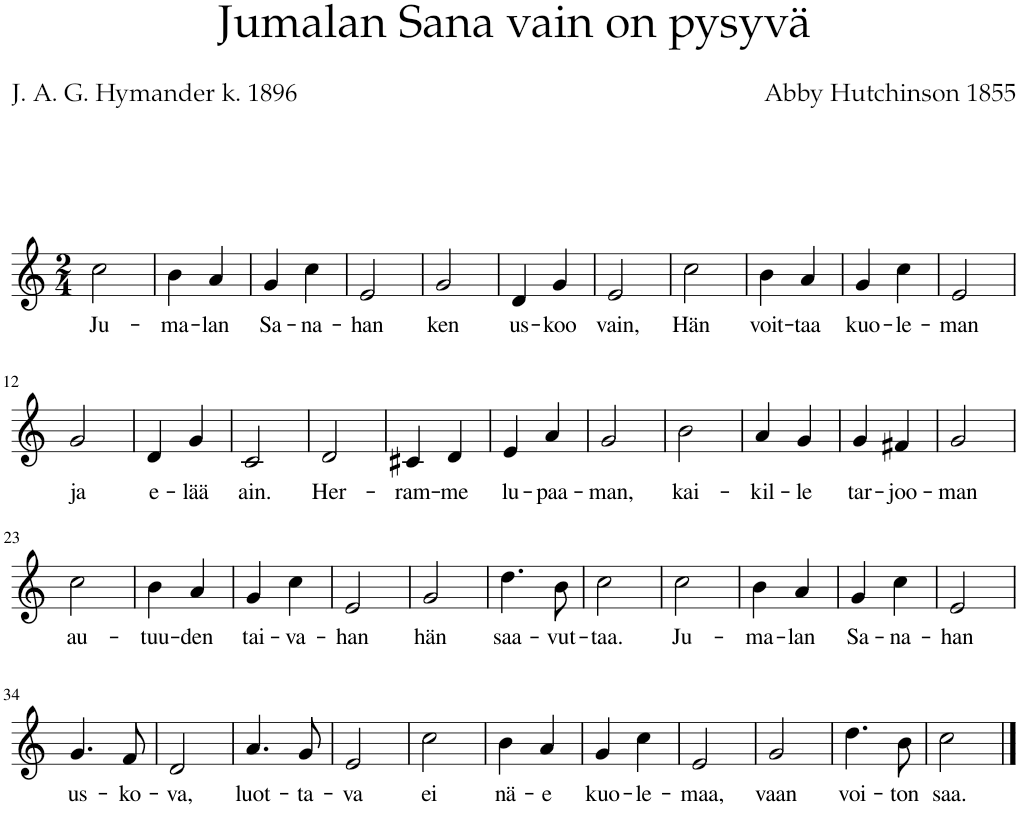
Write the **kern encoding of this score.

**kern	**text
*part1	*part1
*staff1	*staff1
*I"Staff	*
*clefG2	*
*k[]	*
*M2/4	*
=1	=1
!	!LO:LY:b
2cc\	Ju-
=2	=2
!	!LO:LY:b
4b\	-ma-
!	!LO:LY:b
4a/	-lan
=3	=3
!	!LO:LY:b
4g/	Sa-
!	!LO:LY:b
4cc\	-na-
=4	=4
!	!LO:LY:b
2e/	-han
=5	=5
!	!LO:LY:b
2g/	ken
=6	=6
!	!LO:LY:b
4d/	us-
!	!LO:LY:b
4g/	-koo
=7	=7
!	!LO:LY:b
2e/	vain,
=8	=8
!	!LO:LY:b
2cc\	Hän
=9	=9
!	!LO:LY:b
4b\	voit-
!	!LO:LY:b
4a/	-taa
=10	=10
!	!LO:LY:b
4g/	kuo-
!	!LO:LY:b
4cc\	-le-
=11	=11
!	!LO:LY:b
2e/	-man
!!LO:LB:g=z
=12	=12
!	!LO:LY:b
2g/	ja
=13	=13
!	!LO:LY:b
4d/	e-
!	!LO:LY:b
4g/	-lää
=14	=14
!	!LO:LY:b
2c/	ain.
=15	=15
!	!LO:LY:b
2d/	Her-
=16	=16
!	!LO:LY:b
4c#X/	-ram-
!	!LO:LY:b
4d/	-me
=17	=17
!	!LO:LY:b
4e/	lu-
!	!LO:LY:b
4a/	-paa-
=18	=18
!	!LO:LY:b
2g/	-man,
=19	=19
!	!LO:LY:b
2b\	kai-
=20	=20
!	!LO:LY:b
4a/	-kil-
!	!LO:LY:b
4g/	-le
=21	=21
!	!LO:LY:b
4g/	tar-
!	!LO:LY:b
4f#X/	-joo-
=22	=22
!	!LO:LY:b
2g/	-man
!!LO:LB:g=z
=23	=23
!	!LO:LY:b
2cc\	au-
=24	=24
!	!LO:LY:b
4b\	-tuu-
!	!LO:LY:b
4a/	-den
=25	=25
!	!LO:LY:b
4g/	tai-
!	!LO:LY:b
4cc\	-va-
=26	=26
!	!LO:LY:b
2e/	-han
=27	=27
!	!LO:LY:b
2g/	hän
=28	=28
!	!LO:LY:b
4.dd\	saa-
!	!LO:LY:b
8b\	-vut-
=29	=29
!	!LO:LY:b
2cc\	-taa.
=30	=30
!	!LO:LY:b
2cc\	Ju-
=31	=31
!	!LO:LY:b
4b\	-ma-
!	!LO:LY:b
4a/	-lan
=32	=32
!	!LO:LY:b
4g/	Sa-
!	!LO:LY:b
4cc\	-na-
=33	=33
!	!LO:LY:b
2e/	-han
!!LO:LB:g=z
=34	=34
!	!LO:LY:b
4.g/	us-
!	!LO:LY:b
8f/	-ko-
=35	=35
!	!LO:LY:b
2d/	-va,
=36	=36
!	!LO:LY:b
4.a/	luot-
!	!LO:LY:b
8g/	-ta-
=37	=37
!	!LO:LY:b
2e/	-va
=38	=38
!	!LO:LY:b
2cc\	ei
=39	=39
!	!LO:LY:b
4b\	nä-
!	!LO:LY:b
4a/	-e
=40	=40
!	!LO:LY:b
4g/	kuo-
!	!LO:LY:b
4cc\	-le-
=41	=41
!	!LO:LY:b
2e/	-maa,
=42	=42
!	!LO:LY:b
2g/	vaan
=43	=43
!	!LO:LY:b
4.dd\	voi-
!	!LO:LY:b
8b\	-ton
=44	=44
!	!LO:LY:b
2cc\	saa.
==	==
*-	*-
